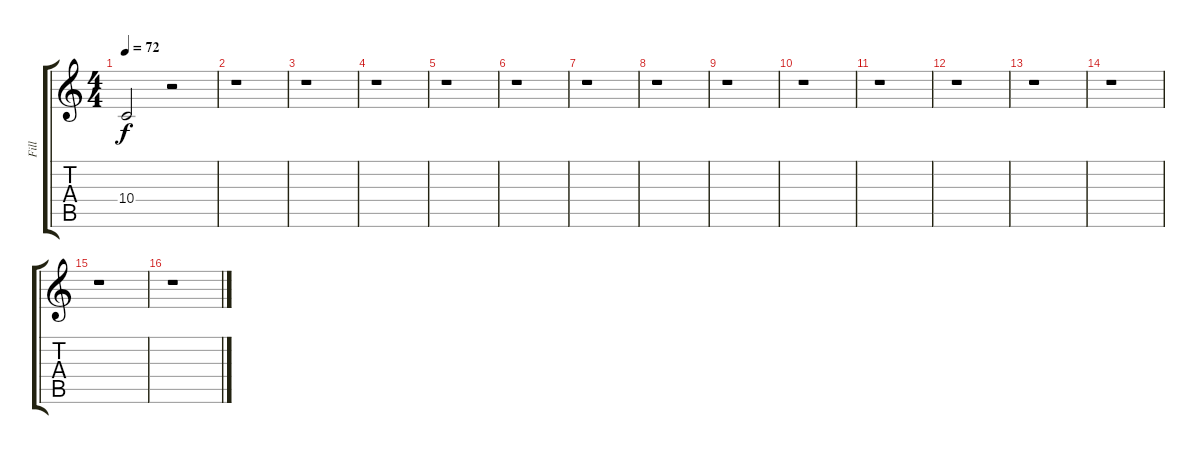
\track ("Fill" "Fill") {instrument flute}
\staff {score tabs}
\tuning (E4 B3 G3 D3 A2 E2) {hide}
\ts (4 4)
\tempo 72
\clef g2
\ks c
10.4{t}.2{dy f} r.2 |
r.1 |
r.1 |
r.1 |
r.1 |
r.1 |
r.1 |
r.1 |
r.1 |
r.1 |
r.1 |
r.1 |
r.1 |
r.1 |
r.1 |
r.1
